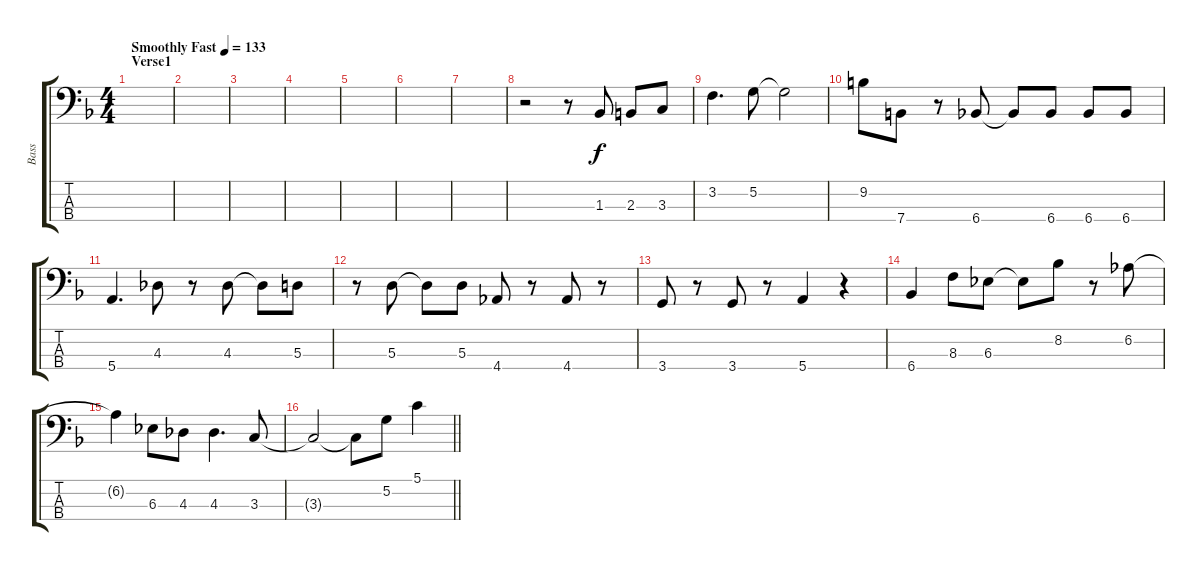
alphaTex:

\track ("Bass" "Bass") {instrument electricbassfinger}
\staff {score tabs}
\tuning (G2 D2 A1 E1) {hide}
\ts (4 4)
\section ("" "Verse1")
\tempo (133 "Smoothly Fast")
\clef f4
\ks f
|
|
|
|
|
|
|
r.2 r.8 1.3.8 2.3.8 3.3.8 |
3.2.4{d} 5.2.8 5.2{t}.2 |
9.2.8 7.4.8 r.8 6.4.8 6.4{t}.8 6.4.8 6.4.8 6.4.8 |
5.4.4{d} 4.3.8 r.8 4.3.8 4.3{t}.8 5.3.8 |
r.8 5.3.8 5.3{t}.8 5.3.8 4.4.8 r.8 4.4.8 r.8 |
3.4.8 r.8 3.4.8 r.8 5.4.4 r.4 |
6.4.4 8.3.8 6.3.8 6.3{t}.8 8.2.8 r.8 6.2.8 |
6.2{t}.4 6.3.8 4.3.8 4.3.4{d} 3.3.8 |
\barLineRight lightlight
3.3{t}.2 3.3{t}.8 5.2.8 5.1.4
